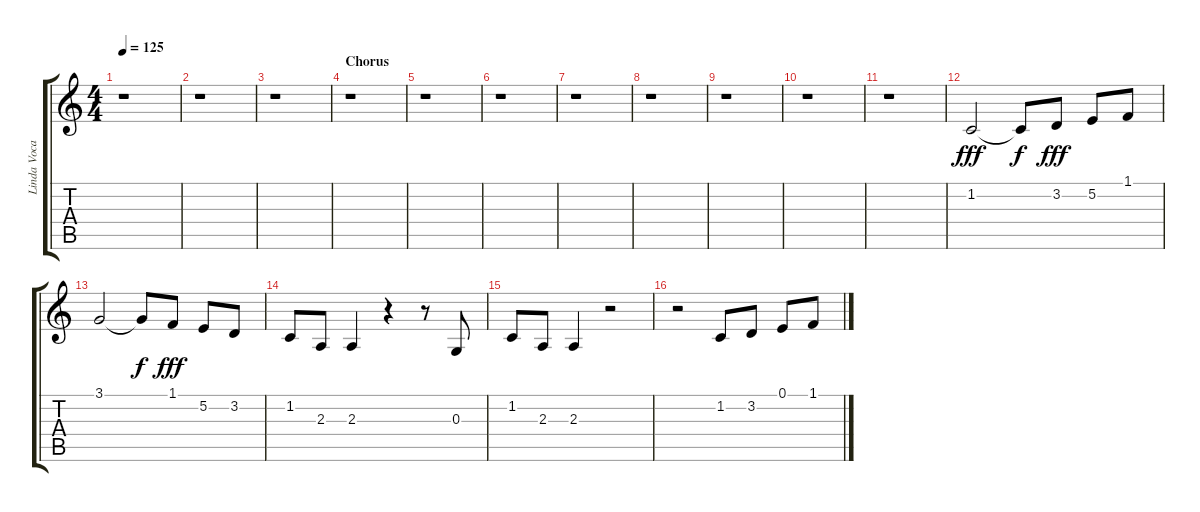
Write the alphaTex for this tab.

\track ("Linda Vocal" "Linda Voca") {instrument choiraahs}
\staff {score tabs}
\tuning (E4 B3 G3 D3 A2 E2) {hide}
\ts (4 4)
\tempo 125
\clef g2
\ks c
r.1{dy fff} |
r.1 |
r.1 |
\section ("" "Chorus")
r.1 |
r.1 |
r.1 |
r.1 |
r.1 |
r.1 |
r.1 |
r.1 |
1.2.2 1.2{t}.8{dy f} 3.2.8{txt " " dy fff} 5.2.8 1.1.8 |
3.1.2 3.1{t}.8{dy f} 1.1.8{dy fff} 5.2.8 3.2.8 |
1.2.8 2.3.8 2.3.4 r.4 r.8 0.3.8 |
1.2.8 2.3.8 2.3.4 r.2 |
r.2 1.2.8 3.2.8 0.1.8 1.1.8
